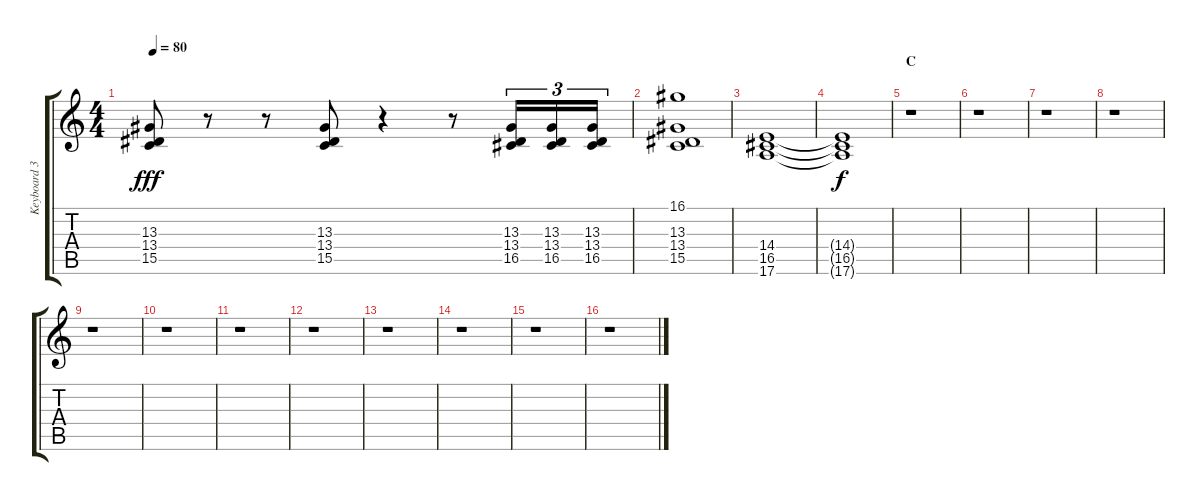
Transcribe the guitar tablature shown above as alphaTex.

\track ("Keyboard 3" "Keyboard 3") {instrument stringensemble1}
\staff {score tabs}
\tuning (E4 B3 G3 D3 A2 E2) {hide}
\ts (4 4)
\tempo 80
\clef g2
\ks c
(13.3 13.4 15.5).8{dy fff} r.8 r.8 (13.3 13.4 15.5).8 r.4 r.8 (13.3 13.4 16.5).16{tu (3 2)} (13.3 13.4 16.5).16{tu (3 2)} (13.3 13.4 16.5).16{tu (3 2)} |
(16.1 13.3 13.4 15.5).1 |
(14.4 16.5 17.6).1 |
(14.4{t} 16.5{t} 17.6{t}).1{dy f volume 0} |
\section ("" "C")
r.1 |
r.1 |
r.1 |
r.1 |
r.1 |
r.1 |
r.1 |
r.1 |
r.1 |
r.1 |
r.1 |
r.1
